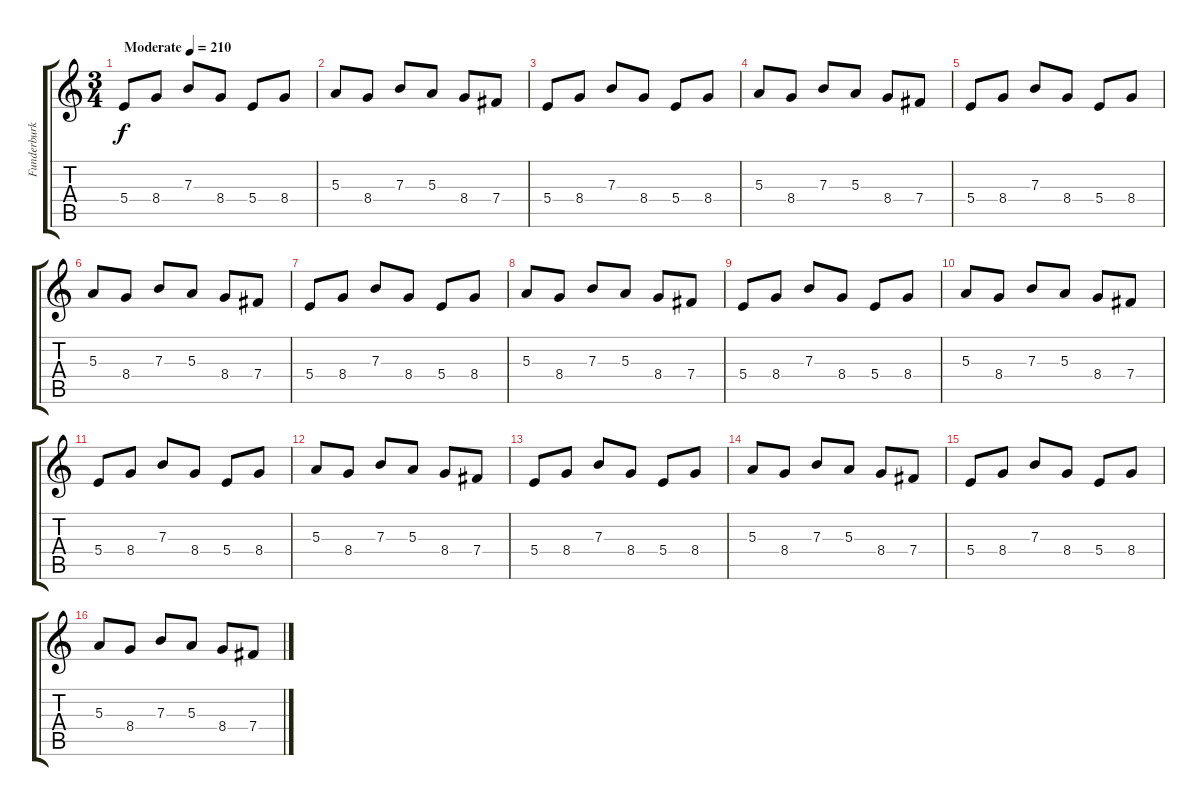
\track ("Funderburk Lead" "Funderburk") {instrument overdrivenguitar}
\staff {score tabs}
\tuning (Db4 Ab3 E3 B2 Gb2 B1) {hide}
\ts (3 4)
\tempo (210 "Moderate")
\clef g2
\ks c
5.4.8{dy f instrument overdrivenguitar} 8.4.8 7.3.8 8.4.8 5.4.8 8.4.8 |
5.3.8 8.4.8 7.3.8 5.3.8 8.4.8 7.4.8 |
5.4.8 8.4.8 7.3.8 8.4.8 5.4.8 8.4.8 |
5.3.8 8.4.8 7.3.8 5.3.8 8.4.8 7.4.8 |
5.4.8 8.4.8 7.3.8 8.4.8 5.4.8 8.4.8 |
5.3.8 8.4.8 7.3.8 5.3.8 8.4.8 7.4.8 |
5.4.8 8.4.8 7.3.8 8.4.8 5.4.8 8.4.8 |
5.3.8 8.4.8 7.3.8 5.3.8 8.4.8 7.4.8 |
5.4.8 8.4.8 7.3.8 8.4.8 5.4.8 8.4.8 |
5.3.8 8.4.8 7.3.8 5.3.8 8.4.8 7.4.8 |
5.4.8 8.4.8 7.3.8 8.4.8 5.4.8 8.4.8 |
5.3.8 8.4.8 7.3.8 5.3.8 8.4.8 7.4.8 |
5.4.8 8.4.8 7.3.8 8.4.8 5.4.8 8.4.8 |
5.3.8 8.4.8 7.3.8 5.3.8 8.4.8 7.4.8 |
5.4.8 8.4.8 7.3.8 8.4.8 5.4.8 8.4.8 |
5.3.8 8.4.8 7.3.8 5.3.8 8.4.8 7.4.8
